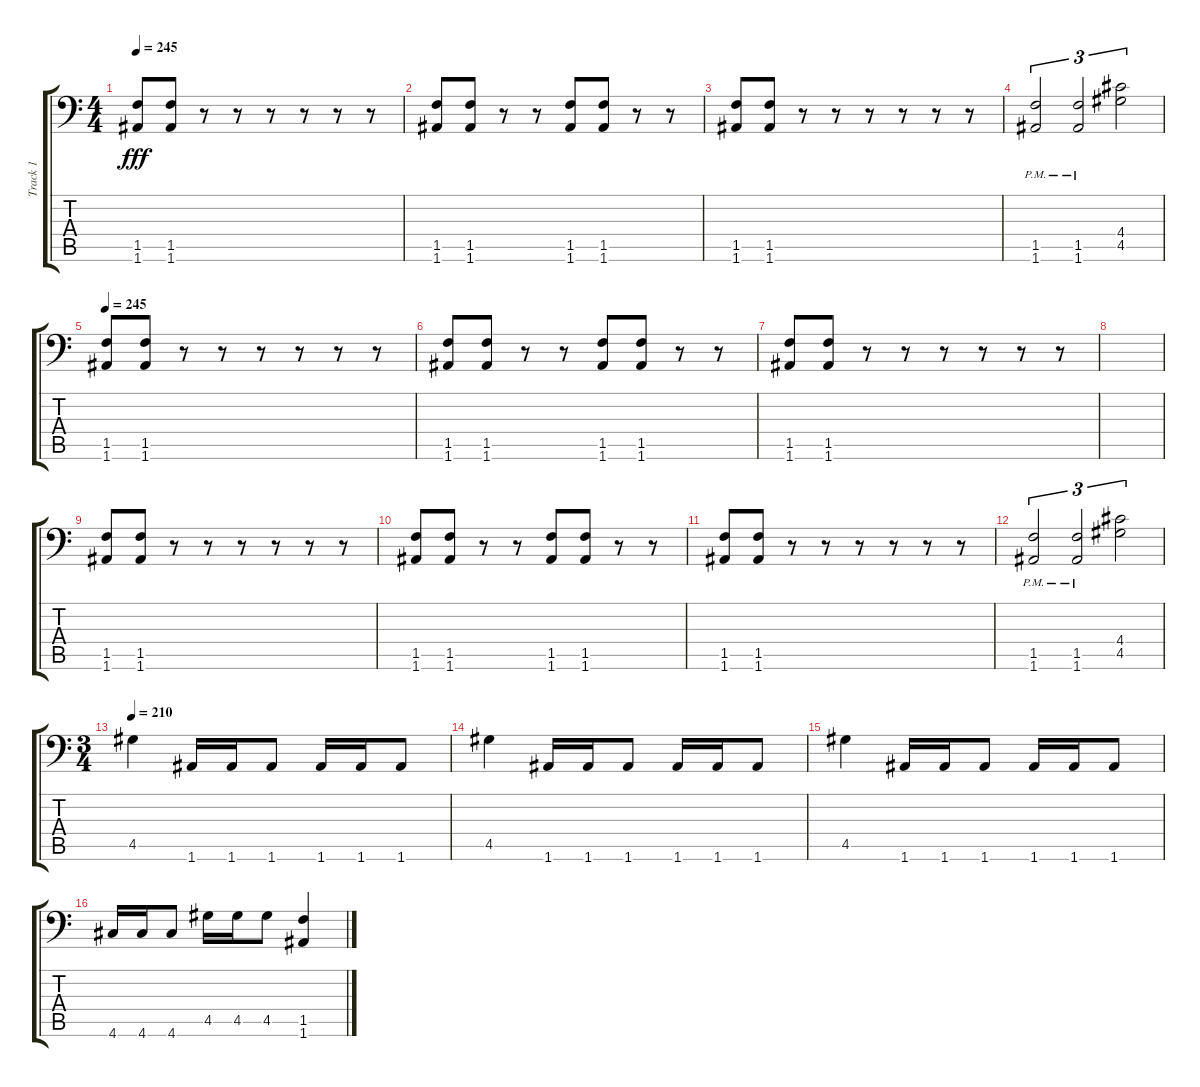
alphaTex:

\track ("Track 1" "Track 1") {instrument distortionguitar}
\staff {score tabs}
\tuning (B3 Gb3 D3 A2 E2 A1) {hide}
\ts (4 4)
\tempo 245
\clef f4
\ks c
(1.5 1.6).8{dy fff} (1.5 1.6).8 r.8 r.8 r.8 r.8 r.8 r.8 |
(1.5 1.6).8 (1.5 1.6).8 r.8 r.8 (1.5 1.6).8 (1.5 1.6).8 r.8 r.8 |
(1.5 1.6).8 (1.5 1.6).8 r.8 r.8 r.8 r.8 r.8 r.8 |
(1.5{pm} 1.6{pm}).2{tu (3 2)} (1.5{pm} 1.6{pm}).2{tu (3 2)} (4.4 4.5).2{tu (3 2)} |
\tempo 245
(1.5 1.6).8 (1.5 1.6).8 r.8 r.8 r.8 r.8 r.8 r.8 |
(1.5 1.6).8 (1.5 1.6).8 r.8 r.8 (1.5 1.6).8 (1.5 1.6).8 r.8 r.8 |
(1.5 1.6).8 (1.5 1.6).8 r.8 r.8 r.8 r.8 r.8 r.8 |
|
(1.5 1.6).8 (1.5 1.6).8 r.8 r.8 r.8 r.8 r.8 r.8 |
(1.5 1.6).8 (1.5 1.6).8 r.8 r.8 (1.5 1.6).8 (1.5 1.6).8 r.8 r.8 |
(1.5 1.6).8 (1.5 1.6).8 r.8 r.8 r.8 r.8 r.8 r.8 |
(1.5{pm} 1.6{pm}).2{tu (3 2)} (1.5{pm} 1.6{pm}).2{tu (3 2)} (4.4 4.5).2{tu (3 2)} |
\ts (3 4)
\tempo 210
4.5.4 1.6.16 1.6.16 1.6.8 1.6.16 1.6.16 1.6.8 |
4.5.4 1.6.16 1.6.16 1.6.8 1.6.16 1.6.16 1.6.8 |
4.5.4 1.6.16 1.6.16 1.6.8 1.6.16 1.6.16 1.6.8 |
4.6.16 4.6.16 4.6.8 4.5.16 4.5.16 4.5.8 (1.5 1.6).4
